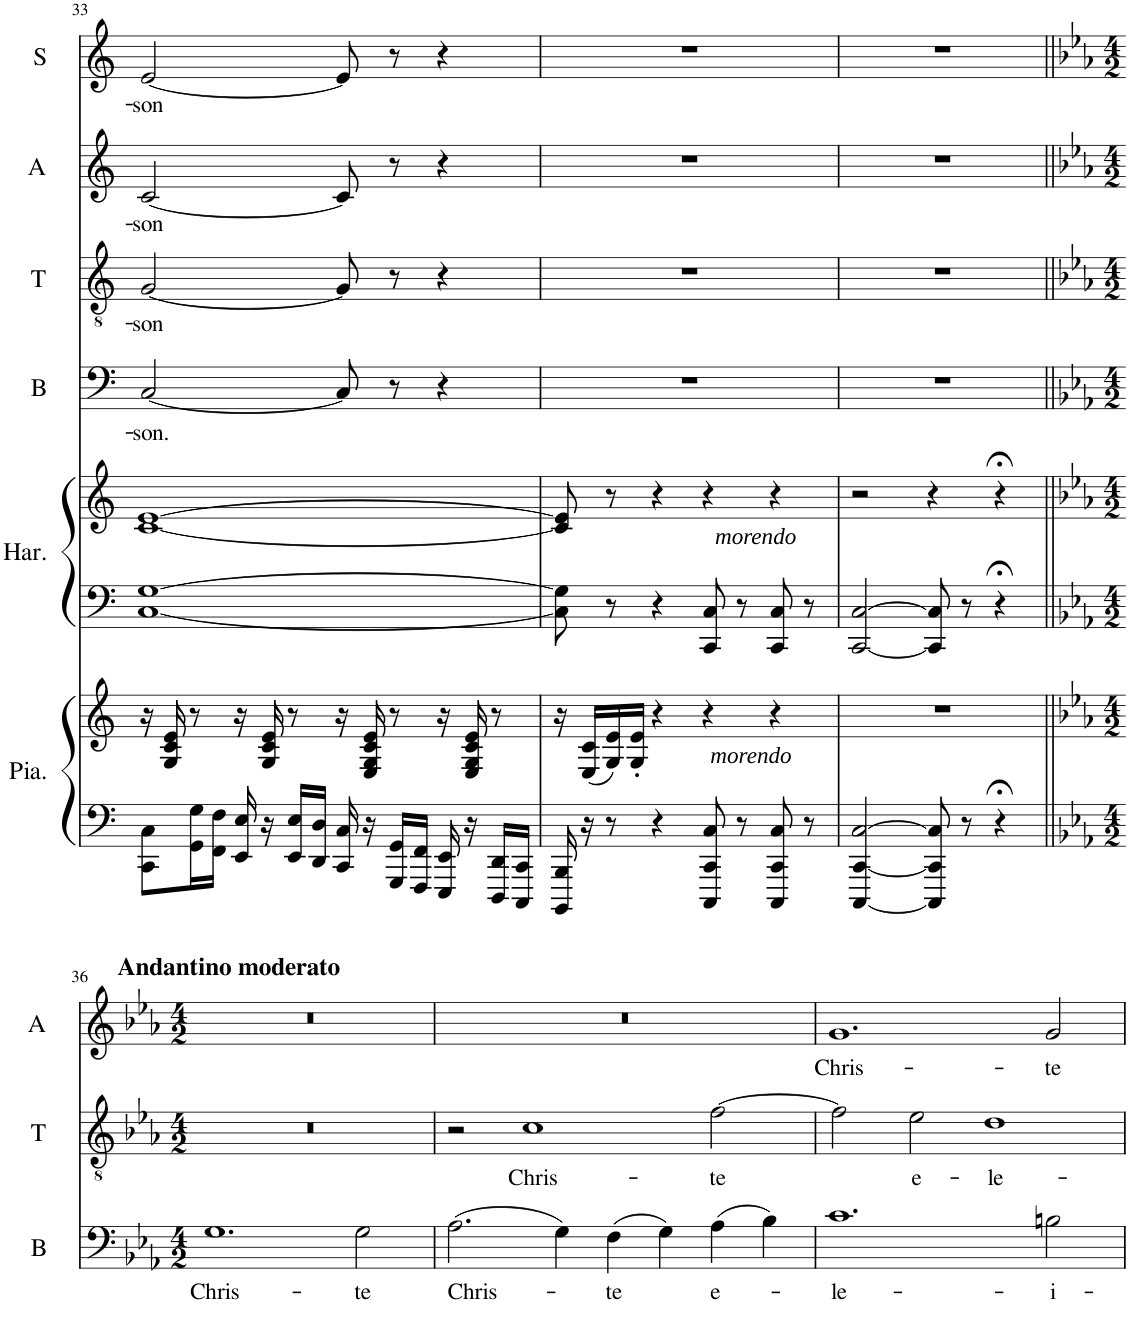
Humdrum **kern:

**kern	**kern	**kern	**kern	**kern	**text	**kern	**text	**kern	**text	**kern	**text
*part6	*part6	*part5	*part5	*part4	*part4	*part3	*part3	*part2	*part2	*part1	*part1
*staff8	*staff7	*staff6	*staff5	*staff4	*staff4	*staff3	*staff3	*staff2	*staff2	*staff1	*staff1
*I"Piano	*	*I"Harmonium	*	*I"B	*	*I"T	*	*I"A	*	*I"S	*
*I'Pia.	*	*I'Har.	*	*I'B	*	*I'T	*	*I'A	*	*I'S	*
!!LO:PB:g=z
*clefF4	*clefG2	*clefF4	*clefG2	*clefF4	*	*clefGv2	*	*clefG2	*	*clefG2	*
*k[]	*k[]	*k[]	*k[]	*k[]	*	*k[]	*	*k[]	*	*k[]	*
*M4/4	*M4/4	*M4/4	*M4/4	*M4/4	*	*M4/4	*	*M4/4	*	*M4/4	*
=33	=33	=33	=33	=33	=33	=33	=33	=33	=33	=33	=33
!LO:N:n=1:head=solid	!	!	!	!	!	!	!	!	!	!	!
!LO:N:n=2:head=solid	!	!	!	!	!LO:LY:b	!	!LO:LY:b	!	!LO:LY:b	!	!LO:LY:b
8CC\ 8C\L	16r	[1C [1G	[1c [1e	[2C/	-son.	[2G/	-son	[2c/	-son	[2e/	-son
!	!LO:N:n=1:head=solid	!	!	!	!	!	!	!	!	!	!
!	!LO:N:n=2:head=solid	!	!	!	!	!	!	!	!	!	!
!	!LO:N:n=3:head=solid	!	!	!	!	!	!	!	!	!	!
.	16G/ 16c/ 16e/	.	.	.	.	.	.	.	.	.	.
!LO:N:n=1:head=solid	!	!	!	!	!	!	!	!	!	!	!
!LO:N:n=2:head=solid	!	!	!	!	!	!	!	!	!	!	!
16GG\ 16G\L	8r	.	.	.	.	.	.	.	.	.	.
!LO:N:n=1:head=solid	!	!	!	!	!	!	!	!	!	!	!
!LO:N:n=2:head=solid	!	!	!	!	!	!	!	!	!	!	!
16FF\ 16F\JJ	.	.	.	.	.	.	.	.	.	.	.
!LO:N:n=1:head=solid	!	!	!	!	!	!	!	!	!	!	!
!LO:N:n=2:head=solid	!	!	!	!	!	!	!	!	!	!	!
16EE/ 16E/	16r	.	.	.	.	.	.	.	.	.	.
!	!LO:N:n=1:head=solid	!	!	!	!	!	!	!	!	!	!
!	!LO:N:n=2:head=solid	!	!	!	!	!	!	!	!	!	!
!	!LO:N:n=3:head=solid	!	!	!	!	!	!	!	!	!	!
16r	16G/ 16c/ 16e/	.	.	.	.	.	.	.	.	.	.
!LO:N:n=1:head=solid	!	!	!	!	!	!	!	!	!	!	!
!LO:N:n=2:head=solid	!	!	!	!	!	!	!	!	!	!	!
16EE/ 16E/LL	8r	.	.	.	.	.	.	.	.	.	.
!LO:N:n=1:head=solid	!	!	!	!	!	!	!	!	!	!	!
!LO:N:n=2:head=solid	!	!	!	!	!	!	!	!	!	!	!
16DD/ 16D/JJ	.	.	.	.	.	.	.	.	.	.	.
!LO:N:n=1:head=solid	!	!	!	!	!	!	!	!	!	!	!
!LO:N:n=2:head=solid	!	!	!	!	!	!	!	!	!	!	!
16CC/ 16C/	16r	.	.	8C/]	.	8G/]	.	8c/]	.	8e/]	.
!	!LO:N:n=1:head=solid	!	!	!	!	!	!	!	!	!	!
!	!LO:N:n=2:head=solid	!	!	!	!	!	!	!	!	!	!
!	!LO:N:n=3:head=solid	!	!	!	!	!	!	!	!	!	!
!	!LO:N:n=4:head=solid	!	!	!	!	!	!	!	!	!	!
16r	16E/ 16G/ 16c/ 16e/	.	.	.	.	.	.	.	.	.	.
!LO:N:n=1:head=solid	!	!	!	!	!	!	!	!	!	!	!
!LO:N:n=2:head=solid	!	!	!	!	!	!	!	!	!	!	!
16GGG/ 16GG/LL	8r	.	.	8r	.	8r	.	8r	.	8r	.
!LO:N:n=1:head=solid	!	!	!	!	!	!	!	!	!	!	!
!LO:N:n=2:head=solid	!	!	!	!	!	!	!	!	!	!	!
16FFF/ 16FF/JJ	.	.	.	.	.	.	.	.	.	.	.
!LO:N:n=1:head=solid	!	!	!	!	!	!	!	!	!	!	!
!LO:N:n=2:head=solid	!	!	!	!	!	!	!	!	!	!	!
16EEE/ 16EE/	16r	.	.	4r	.	4r	.	4r	.	4r	.
!	!LO:N:n=1:head=solid	!	!	!	!	!	!	!	!	!	!
!	!LO:N:n=2:head=solid	!	!	!	!	!	!	!	!	!	!
!	!LO:N:n=3:head=solid	!	!	!	!	!	!	!	!	!	!
!	!LO:N:n=4:head=solid	!	!	!	!	!	!	!	!	!	!
16r	16E/ 16G/ 16c/ 16e/	.	.	.	.	.	.	.	.	.	.
!LO:N:n=1:head=solid	!	!	!	!	!	!	!	!	!	!	!
!LO:N:n=2:head=solid	!	!	!	!	!	!	!	!	!	!	!
16DDD/ 16DD/LL	8r	.	.	.	.	.	.	.	.	.	.
!LO:N:n=1:head=solid	!	!	!	!	!	!	!	!	!	!	!
!LO:N:n=2:head=solid	!	!	!	!	!	!	!	!	!	!	!
16CCC/ 16CC/JJ	.	.	.	.	.	.	.	.	.	.	.
=34	=34	=34	=34	=34	=34	=34	=34	=34	=34	=34	=34
!LO:N:n=1:head=solid	!	!	!	!	!	!	!	!	!	!	!
!LO:N:n=2:head=solid	!	!	!	!	!	!	!	!	!	!	!
16BBBB/ 16BBB/	16r	8C\] 8G\]	8c/] 8e/]	1r	.	1r	.	1r	.	1r	.
!	!LO:N:n=1:head=solid	!	!	!	!	!	!	!	!	!	!
!	!LO:N:n=2:head=solid	!	!	!	!	!	!	!	!	!	!
16r	(16E/ 16c/LL	.	.	.	.	.	.	.	.	.	.
!	!LO:N:n=1:head=solid	!	!	!	!	!	!	!	!	!	!
!	!LO:N:n=2:head=solid	!	!	!	!	!	!	!	!	!	!
8r	16G/ 16e/)	8r	8r	.	.	.	.	.	.	.	.
!	!LO:N:n=1:head=solid	!	!	!	!	!	!	!	!	!	!
!	!LO:N:n=2:head=solid	!	!	!	!	!	!	!	!	!	!
.	16G/' 16e/'JJ	.	.	.	.	.	.	.	.	.	.
4r	4r	4r	4r	.	.	.	.	.	.	.	.
!	!	!LO:TX:a:i:t=morendo	!	!	!	!	!	!	!	!	!
!LO:TX:a:i:t=morendo	!	!	!	!	!	!	!	!	!	!	!
!LO:N:n=1:head=solid	!	!	!	!	!	!	!	!	!	!	!
!LO:N:n=2:head=solid	!	!	!	!	!	!	!	!	!	!	!
8CCC/ 8CC/ 8C/	4r	8CC/ 8C/	4r	.	.	.	.	.	.	.	.
8r	.	8r	.	.	.	.	.	.	.	.	.
!LO:N:n=1:head=solid	!	!	!	!	!	!	!	!	!	!	!
!LO:N:n=2:head=solid	!	!	!	!	!	!	!	!	!	!	!
8CCC/ 8CC/ 8C/	4r	8CC/ 8C/	4r	.	.	.	.	.	.	.	.
8r	.	8r	.	.	.	.	.	.	.	.	.
=35	=35	=35	=35	=35	=35	=35	=35	=35	=35	=35	=35
!LO:N:n=1:head=solid	!	!	!	!	!	!	!	!	!	!	!
!LO:N:n=2:head=solid	!	!	!	!	!	!	!	!	!	!	!
[2CCC/ [2CC/ [2C/	1r	[2CC/ [2C/	2r	1r	.	1r	.	1r	.	1r	.
8CCC/] 8CC/] 8C/]	.	8CC/] 8C/]	4r	.	.	.	.	.	.	.	.
8r	.	8r	.	.	.	.	.	.	.	.	.
4r;<	.	4r;<	4r;<	.	.	.	.	.	.	.	.
!!LO:LB:g=z
=36||	=36||	=36||	=36||	=36||	=36||	=36||	=36||	=36||	=36||	=36||	=36||
*k[b-e-a-]	*k[b-e-a-]	*k[b-e-a-]	*k[b-e-a-]	*k[b-e-a-]	*	*k[b-e-a-]	*	*k[b-e-a-]	*	*k[b-e-a-]	*
*M4/2	*M4/2	*M4/2	*M4/2	*M4/2	*	*M4/2	*	*M4/2	*	*M4/2	*
!	!	!	!	!	!	!	!	!	!	!LO:TX:a:B:t=Andantino moderato	!
!	!	!	!	!	!LO:LY:b	!	!	!	!	!	!
0r	0r	0r	0r	1.G	Chris-	0r	.	0r	.	0r	.
!	!	!	!	!	!LO:LY:b	!	!	!	!	!	!
.	.	.	.	2G\	-te	.	.	.	.	.	.
=37	=37	=37	=37	=37	=37	=37	=37	=37	=37	=37	=37
!	!	!	!	!	!LO:LY:b	!	!	!	!	!	!
0r	0r	0r	0r	(2.A-\	Chris-	2r	.	0r	.	0r	.
!	!	!	!	!	!	!	!LO:LY:b	!	!	!	!
.	.	.	.	.	.	1c	Chris-	.	.	.	.
.	.	.	.	4G\)	.	.	.	.	.	.	.
!	!	!	!	!	!LO:LY:b	!	!	!	!	!	!
.	.	.	.	(4F\	-te	.	.	.	.	.	.
.	.	.	.	4G\)	.	.	.	.	.	.	.
!	!	!	!	!	!LO:LY:b	!	!LO:LY:b	!	!	!	!
.	.	.	.	(4A-\	e-	[2f\	-te	.	.	.	.
.	.	.	.	4B-\)	.	.	.	.	.	.	.
=38	=38	=38	=38	=38	=38	=38	=38	=38	=38	=38	=38
!	!	!	!	!	!LO:LY:b	!	!	!	!LO:LY:b	!	!
0r	0r	0r	0r	1.c	-le-	2f\]	.	1.g	Chris-	0r	.
!	!	!	!	!	!	!	!LO:LY:b	!	!	!	!
.	.	.	.	.	.	2e-\	e-	.	.	.	.
!	!	!	!	!	!	!	!LO:LY:b	!	!	!	!
.	.	.	.	.	.	1d	-le-	.	.	.	.
!	!	!	!	!	!LO:LY:b	!	!	!	!LO:LY:b	!	!
.	.	.	.	2Bn\	-i-	.	.	2g/	-te	.	.
=	=	=	=	=	=	=	=	=	=	=	=
*-	*-	*-	*-	*-	*-	*-	*-	*-	*-	*-	*-
